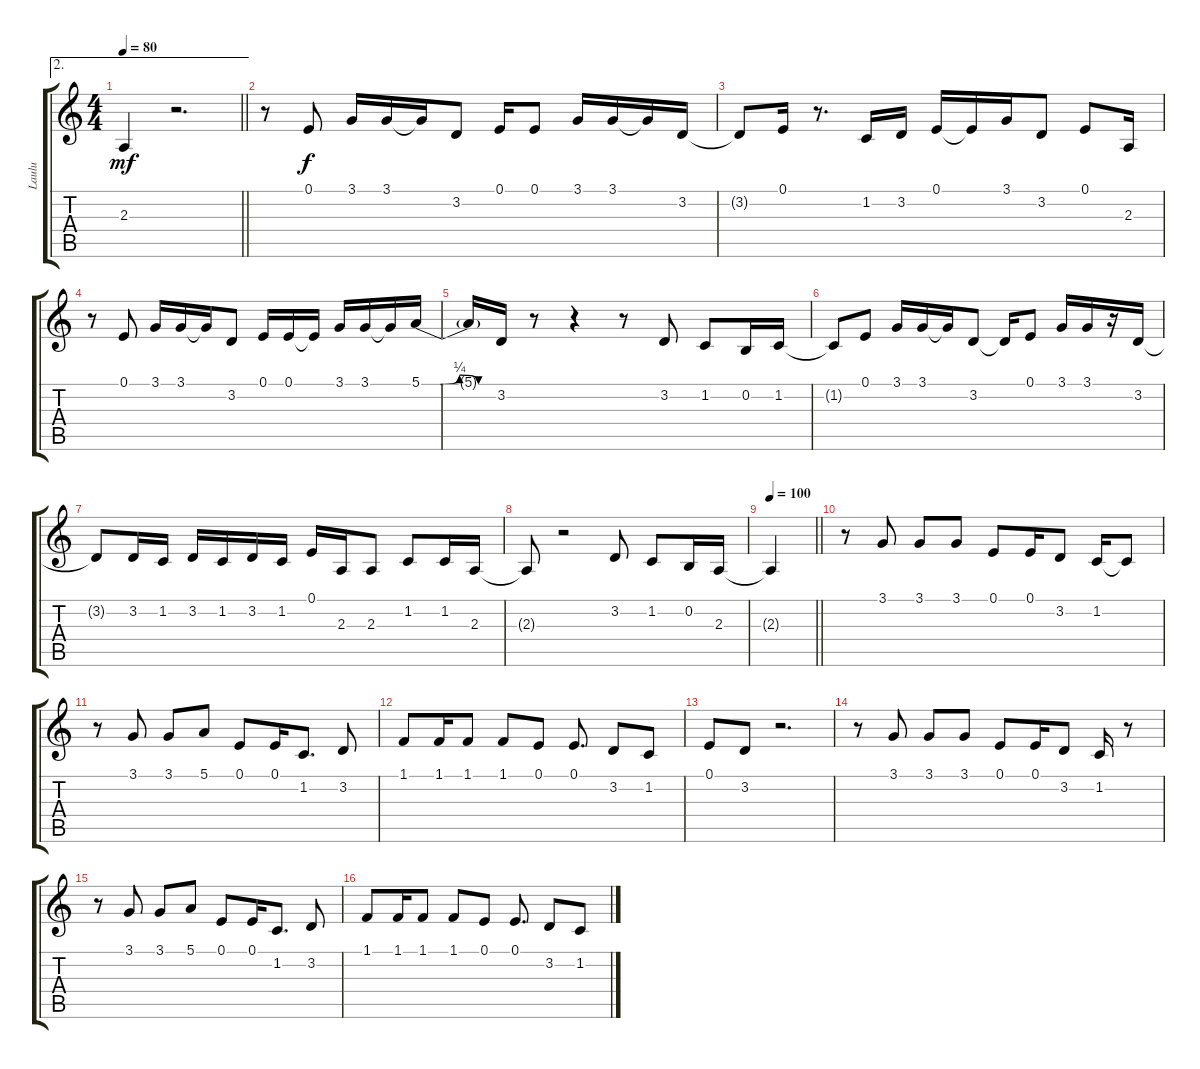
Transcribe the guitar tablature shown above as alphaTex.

\track ("Laulu" "Laulu") {instrument lead6voice}
\staff {score tabs}
\tuning (E4 B3 G3 D3 A2 E2) {hide}
\ae 2
\ts (4 4)
\tempo 80
\clef g2
\barLineRight lightlight
\ks c
2.3.4{dy mf} r.2{d} |
r.8 0.1.8{dy f} 3.1.16 3.1.16 3.1{t}.16 3.2.8 0.1.16 0.1.8 3.1.16 3.1.16 3.1{t}.16 3.2.16 |
3.2{t}.8 0.1.16 r.8{d} 1.2.16 3.2.16 0.1.16 0.1{t}.16 3.1.16 3.2.8 0.1.8 2.3.16 |
r.8 0.1.8 3.1.16 3.1.16 3.1{t}.16 3.2.8 0.1.16 0.1.16 0.1{t}.16 3.1.16 3.1.16 3.1{t}.16 5.1{be (custom 0 0 15 0 30 1 45 0 60 0)}.16 |
5.1{t}.16 3.2.16 r.8 r.4 r.8 3.2.8 1.2.8 0.2.16 1.2.16 |
1.2{t}.8 0.1.8 3.1.16 3.1.16 3.1{t}.16 3.2.8 3.2{t}.16 0.1.8 3.1.16 3.1.16 r.16 3.2.16 |
3.2{t}.8 3.2.16 1.2.16 3.2.16 1.2.16 3.2.16 1.2.16 0.1.16 2.3.16 2.3.8 1.2.8 1.2.16 2.3.16 |
2.3{t}.8 r.2 3.2.8 1.2.8 0.2.16 2.3.16 |
\tempo 100
\barLineRight lightlight
2.3{t}.4 |
r.8 3.1.8 3.1.8 3.1.8 0.1.8 0.1.16 3.2.8 1.2.16 1.2{t}.8 |
r.8 3.1.8 3.1.8 5.1.8 0.1.8 0.1.16 1.2.8{d} 3.2.8 |
1.1.8 1.1.16 1.1.8 1.1.8 0.1.8 0.1.8{d} 3.2.8 1.2.8 |
0.1.8 3.2.8 r.2{d} |
r.8 3.1.8 3.1.8 3.1.8 0.1.8 0.1.16 3.2.8 1.2.16 r.8 |
r.8 3.1.8 3.1.8 5.1.8 0.1.8 0.1.16 1.2.8{d} 3.2.8 |
1.1.8 1.1.16 1.1.8 1.1.8 0.1.8 0.1.8{d} 3.2.8 1.2.8
